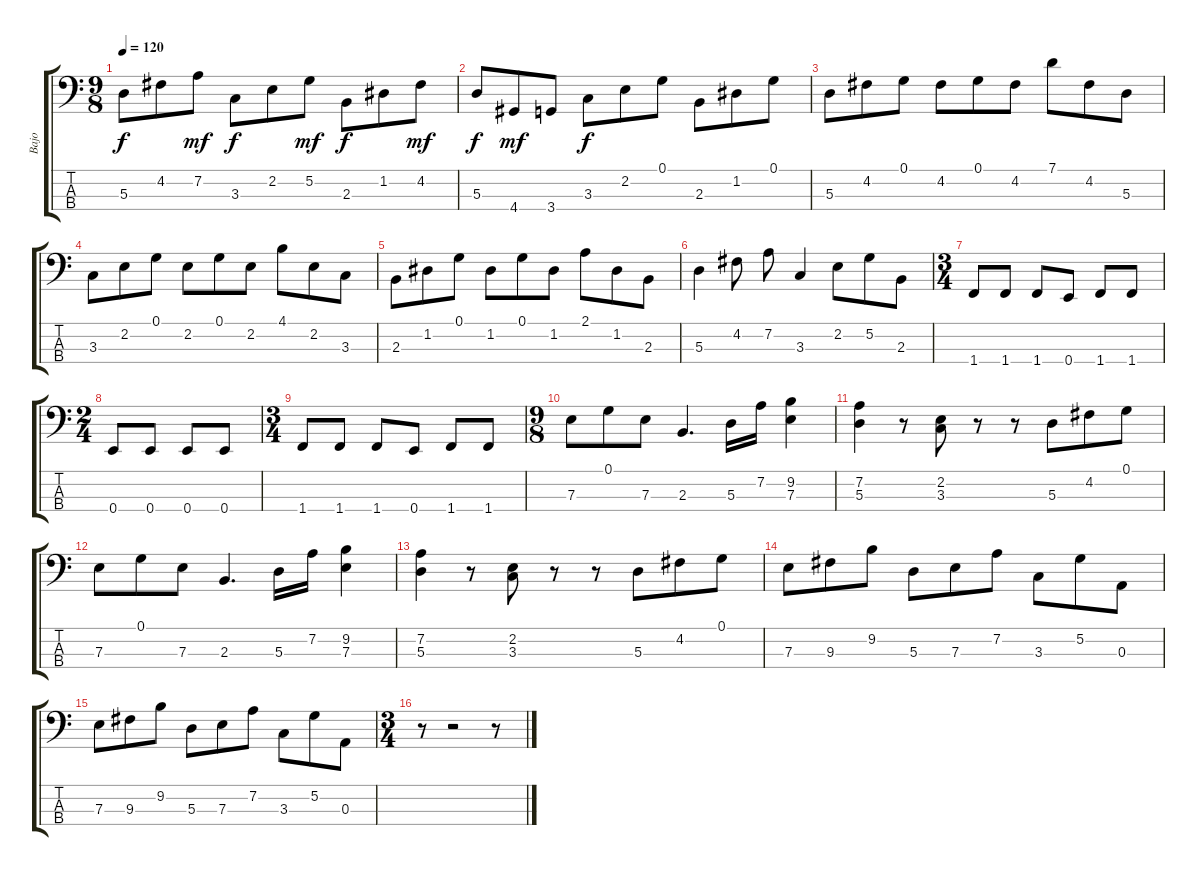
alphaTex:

\track ("Bajo" "Bajo") {instrument electricbassfinger}
\staff {score tabs}
\tuning (G2 D2 A1 E1) {hide}
\ts (9 8)
\tempo 120
\clef f4
\ks c
5.3.8{dy f} 4.2.8 7.2.8{dy mf} 3.3.8{dy f} 2.2.8 5.2.8{dy mf} 2.3.8{dy f} 1.2.8 4.2.8{dy mf} |
5.3.8{dy f} 4.4.8{dy mf} 3.4.8 3.3.8{dy f} 2.2.8 0.1.8 2.3.8 1.2.8 0.1.8 |
5.3.8 4.2.8 0.1.8 4.2.8 0.1.8 4.2.8 7.1.8 4.2.8 5.3.8 |
3.3.8 2.2.8 0.1.8 2.2.8 0.1.8 2.2.8 4.1.8 2.2.8 3.3.8 |
2.3.8 1.2.8 0.1.8 1.2.8 0.1.8 1.2.8 2.1.8 1.2.8 2.3.8 |
5.3.4 4.2.8 7.2.8 3.3.4 2.2.8 5.2.8 2.3.8 |
\ts (3 4)
1.4.8 1.4.8 1.4.8 0.4.8 1.4.8 1.4.8 |
\ts (2 4)
0.4.8 0.4.8 0.4.8 0.4.8 |
\ts (3 4)
1.4.8 1.4.8 1.4.8 0.4.8 1.4.8 1.4.8 |
\ts (9 8)
7.3.8 0.1.8 7.3.8 2.3.4{d} 5.3.16 7.2.16 (9.2 7.3).4 |
(7.2 5.3).4 r.8 (2.2 3.3).8 r.8 r.8 5.3.8 4.2.8 0.1.8 |
7.3.8 0.1.8 7.3.8 2.3.4{d} 5.3.16 7.2.16 (9.2 7.3).4 |
(7.2 5.3).4 r.8 (2.2 3.3).8 r.8 r.8 5.3.8 4.2.8 0.1.8 |
7.3.8 9.3.8 9.2.8 5.3.8 7.3.8 7.2.8 3.3.8 5.2.8 0.3.8 |
7.3.8 9.3.8 9.2.8 5.3.8 7.3.8 7.2.8 3.3.8 5.2.8 0.3.8 |
\ts (3 4)
r.8 r.2 r.8
